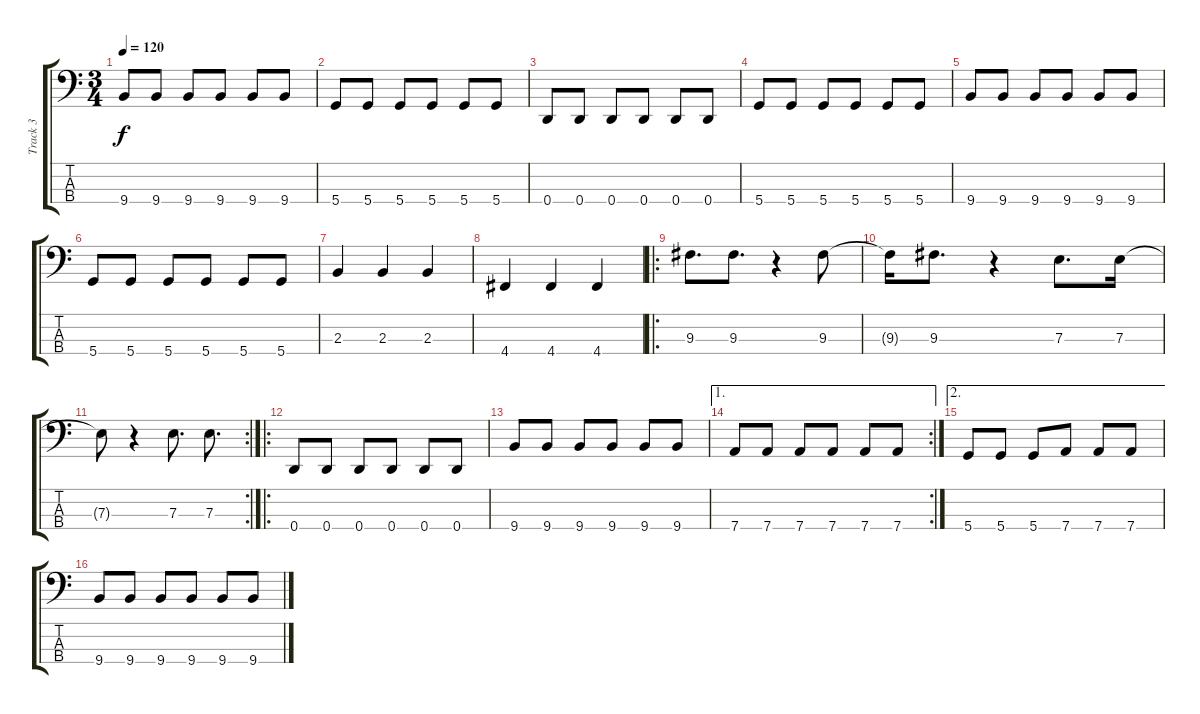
\track ("Track 3" "Track 3") {instrument electricbassfinger}
\staff {score tabs}
\tuning (G2 D2 A1 D1) {hide}
\ts (3 4)
\tempo 120
\clef f4
\ks c
9.4.8{dy f} 9.4.8 9.4.8 9.4.8 9.4.8 9.4.8 |
5.4.8 5.4.8 5.4.8 5.4.8 5.4.8 5.4.8 |
0.4.8 0.4.8 0.4.8 0.4.8 0.4.8 0.4.8 |
5.4.8 5.4.8 5.4.8 5.4.8 5.4.8 5.4.8 |
9.4.8 9.4.8 9.4.8 9.4.8 9.4.8 9.4.8 |
5.4.8 5.4.8 5.4.8 5.4.8 5.4.8 5.4.8 |
2.3.4 2.3.4 2.3.4 |
4.4.4 4.4.4 4.4.4 |
\ro
9.3.8{d} 9.3.8{d} r.4 9.3.8 |
9.3{t}.16 9.3.8{d} r.4 7.3.8{d} 7.3.16 |
\rc 2
7.3{t}.8 r.4 7.3.8{d} 7.3.8{d} |
\ro
0.4.8 0.4.8 0.4.8 0.4.8 0.4.8 0.4.8 |
9.4.8 9.4.8 9.4.8 9.4.8 9.4.8 9.4.8 |
\ae 1
\rc 2
7.4.8 7.4.8 7.4.8 7.4.8 7.4.8 7.4.8 |
\ae 2
5.4.8 5.4.8 5.4.8 7.4.8 7.4.8 7.4.8 |
9.4.8 9.4.8 9.4.8 9.4.8 9.4.8 9.4.8
